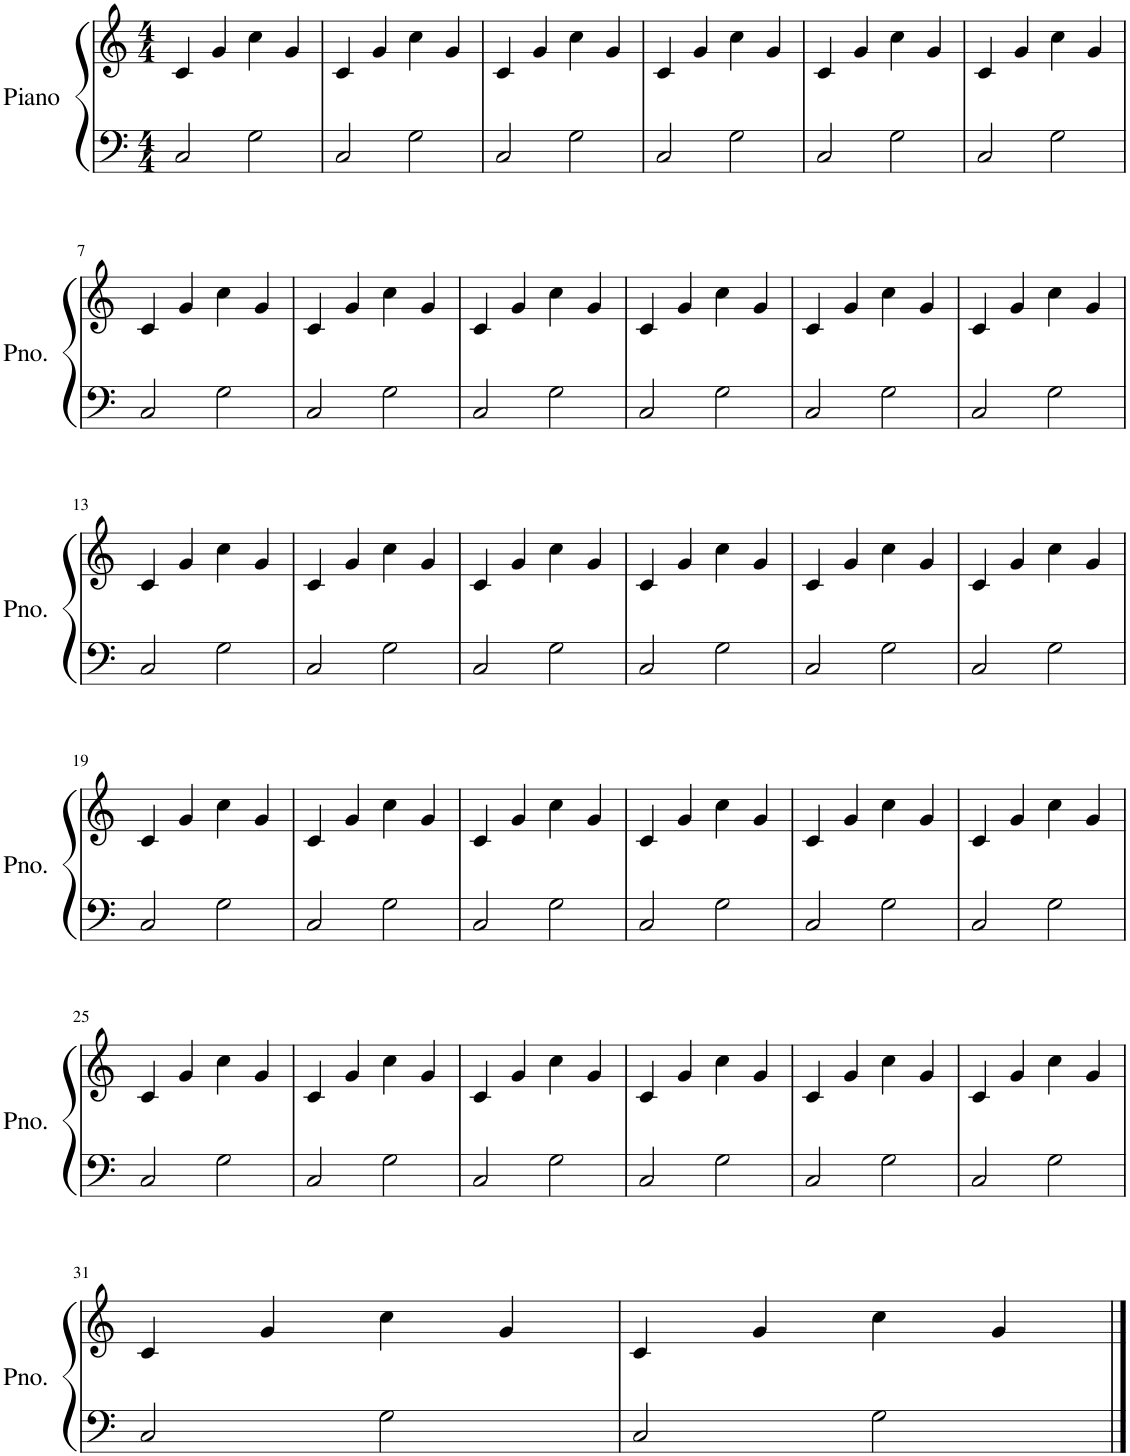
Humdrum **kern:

**kern	**kern
*part1	*part1
*staff2	*staff1
*I"Piano	*
*I'Pno.	*
*clefF4	*clefG2
*k[]	*k[]
*M4/4	*M4/4
=1	=1
2C/	4c/
.	4g/
2G\	4cc\
.	4g/
=2	=2
2C/	4c/
.	4g/
2G\	4cc\
.	4g/
=3	=3
2C/	4c/
.	4g/
2G\	4cc\
.	4g/
=4	=4
2C/	4c/
.	4g/
2G\	4cc\
.	4g/
=5	=5
2C/	4c/
.	4g/
2G\	4cc\
.	4g/
=6	=6
2C/	4c/
.	4g/
2G\	4cc\
.	4g/
!!LO:LB:g=z
=7	=7
2C/	4c/
.	4g/
2G\	4cc\
.	4g/
=8	=8
2C/	4c/
.	4g/
2G\	4cc\
.	4g/
=9	=9
2C/	4c/
.	4g/
2G\	4cc\
.	4g/
=10	=10
2C/	4c/
.	4g/
2G\	4cc\
.	4g/
=11	=11
2C/	4c/
.	4g/
2G\	4cc\
.	4g/
=12	=12
2C/	4c/
.	4g/
2G\	4cc\
.	4g/
!!LO:LB:g=z
=13	=13
2C/	4c/
.	4g/
2G\	4cc\
.	4g/
=14	=14
2C/	4c/
.	4g/
2G\	4cc\
.	4g/
=15	=15
2C/	4c/
.	4g/
2G\	4cc\
.	4g/
=16	=16
2C/	4c/
.	4g/
2G\	4cc\
.	4g/
=17	=17
2C/	4c/
.	4g/
2G\	4cc\
.	4g/
=18	=18
2C/	4c/
.	4g/
2G\	4cc\
.	4g/
!!LO:LB:g=z
=19	=19
2C/	4c/
.	4g/
2G\	4cc\
.	4g/
=20	=20
2C/	4c/
.	4g/
2G\	4cc\
.	4g/
=21	=21
2C/	4c/
.	4g/
2G\	4cc\
.	4g/
=22	=22
2C/	4c/
.	4g/
2G\	4cc\
.	4g/
=23	=23
2C/	4c/
.	4g/
2G\	4cc\
.	4g/
=24	=24
2C/	4c/
.	4g/
2G\	4cc\
.	4g/
!!LO:LB:g=z
=25	=25
2C/	4c/
.	4g/
2G\	4cc\
.	4g/
=26	=26
2C/	4c/
.	4g/
2G\	4cc\
.	4g/
=27	=27
2C/	4c/
.	4g/
2G\	4cc\
.	4g/
=28	=28
2C/	4c/
.	4g/
2G\	4cc\
.	4g/
=29	=29
2C/	4c/
.	4g/
2G\	4cc\
.	4g/
=30	=30
2C/	4c/
.	4g/
2G\	4cc\
.	4g/
!!LO:LB:g=z
=31	=31
2C/	4c/
.	4g/
2G\	4cc\
.	4g/
=32	=32
2C/	4c/
.	4g/
2G\	4cc\
.	4g/
==	==
*-	*-
